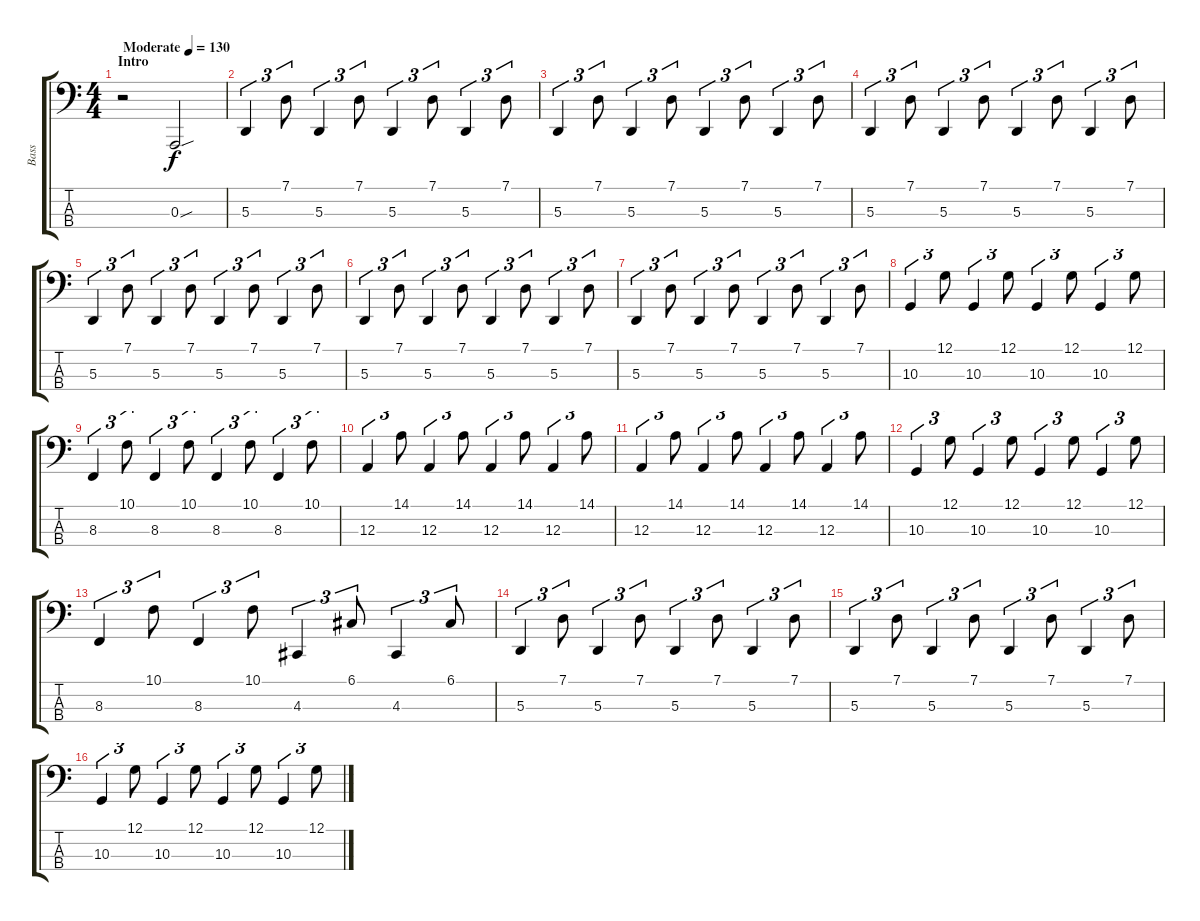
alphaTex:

\track ("Bass" "Bass") {instrument lead2sawtooth}
\staff {score tabs}
\tuning (G2 D2 A1 E1) {hide}
\ts (4 4)
\section ("" "Intro")
\tempo (130 "Moderate")
\clef f4
\ks c
r.2{dy f instrument lead2sawtooth} 0.3{sou}.2 |
5.3.4{tu (3 2)} 7.1.8{tu (3 2)} 5.3.4{tu (3 2)} 7.1.8{tu (3 2)} 5.3.4{tu (3 2)} 7.1.8{tu (3 2)} 5.3.4{tu (3 2)} 7.1.8{tu (3 2)} |
5.3.4{tu (3 2)} 7.1.8{tu (3 2)} 5.3.4{tu (3 2)} 7.1.8{tu (3 2)} 5.3.4{tu (3 2)} 7.1.8{tu (3 2)} 5.3.4{tu (3 2)} 7.1.8{tu (3 2)} |
5.3.4{tu (3 2)} 7.1.8{tu (3 2)} 5.3.4{tu (3 2)} 7.1.8{tu (3 2)} 5.3.4{tu (3 2)} 7.1.8{tu (3 2)} 5.3.4{tu (3 2)} 7.1.8{tu (3 2)} |
5.3.4{tu (3 2)} 7.1.8{tu (3 2)} 5.3.4{tu (3 2)} 7.1.8{tu (3 2)} 5.3.4{tu (3 2)} 7.1.8{tu (3 2)} 5.3.4{tu (3 2)} 7.1.8{tu (3 2)} |
5.3.4{tu (3 2)} 7.1.8{tu (3 2)} 5.3.4{tu (3 2)} 7.1.8{tu (3 2)} 5.3.4{tu (3 2)} 7.1.8{tu (3 2)} 5.3.4{tu (3 2)} 7.1.8{tu (3 2)} |
5.3.4{tu (3 2)} 7.1.8{tu (3 2)} 5.3.4{tu (3 2)} 7.1.8{tu (3 2)} 5.3.4{tu (3 2)} 7.1.8{tu (3 2)} 5.3.4{tu (3 2)} 7.1.8{tu (3 2)} |
10.3.4{tu (3 2)} 12.1.8{tu (3 2)} 10.3.4{tu (3 2)} 12.1.8{tu (3 2)} 10.3.4{tu (3 2)} 12.1.8{tu (3 2)} 10.3.4{tu (3 2)} 12.1.8{tu (3 2)} |
8.3.4{tu (3 2)} 10.1.8{tu (3 2)} 8.3.4{tu (3 2)} 10.1.8{tu (3 2)} 8.3.4{tu (3 2)} 10.1.8{tu (3 2)} 8.3.4{tu (3 2)} 10.1.8{tu (3 2)} |
12.3.4{tu (3 2)} 14.1.8{tu (3 2)} 12.3.4{tu (3 2)} 14.1.8{tu (3 2)} 12.3.4{tu (3 2)} 14.1.8{tu (3 2)} 12.3.4{tu (3 2)} 14.1.8{tu (3 2)} |
12.3.4{tu (3 2)} 14.1.8{tu (3 2)} 12.3.4{tu (3 2)} 14.1.8{tu (3 2)} 12.3.4{tu (3 2)} 14.1.8{tu (3 2)} 12.3.4{tu (3 2)} 14.1.8{tu (3 2)} |
10.3.4{tu (3 2)} 12.1.8{tu (3 2)} 10.3.4{tu (3 2)} 12.1.8{tu (3 2)} 10.3.4{tu (3 2)} 12.1.8{tu (3 2)} 10.3.4{tu (3 2)} 12.1.8{tu (3 2)} |
8.3.4{tu (3 2)} 10.1.8{tu (3 2)} 8.3.4{tu (3 2)} 10.1.8{tu (3 2)} 4.3.4{tu (3 2)} 6.1.8{tu (3 2)} 4.3.4{tu (3 2)} 6.1.8{tu (3 2)} |
5.3.4{tu (3 2)} 7.1.8{tu (3 2)} 5.3.4{tu (3 2)} 7.1.8{tu (3 2)} 5.3.4{tu (3 2)} 7.1.8{tu (3 2)} 5.3.4{tu (3 2)} 7.1.8{tu (3 2)} |
5.3.4{tu (3 2)} 7.1.8{tu (3 2)} 5.3.4{tu (3 2)} 7.1.8{tu (3 2)} 5.3.4{tu (3 2)} 7.1.8{tu (3 2)} 5.3.4{tu (3 2)} 7.1.8{tu (3 2)} |
10.3.4{tu (3 2)} 12.1.8{tu (3 2)} 10.3.4{tu (3 2)} 12.1.8{tu (3 2)} 10.3.4{tu (3 2)} 12.1.8{tu (3 2)} 10.3.4{tu (3 2)} 12.1.8{tu (3 2)}
